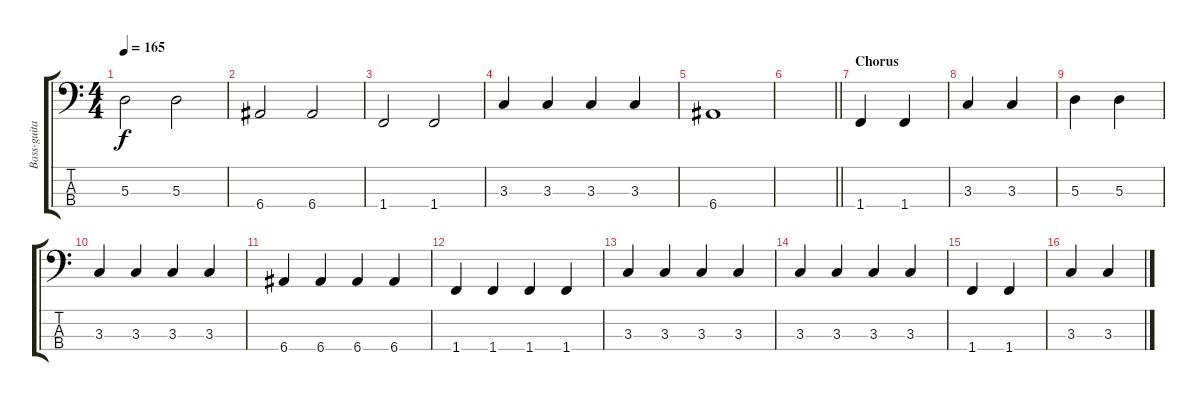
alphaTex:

\track ("Bass-guitar" "Bass-guita") {instrument acousticbass}
\staff {score tabs}
\tuning (G2 D2 A1 E1) {hide}
\ts (4 4)
\tempo 165
\clef f4
\ks c
5.3.2{dy f} 5.3.2 |
6.4.2 6.4.2 |
1.4.2 1.4.2 |
3.3.4 3.3.4 3.3.4 3.3.4 |
6.4.1 |
\barLineRight lightlight
|
\section ("" "Chorus")
1.4.4 1.4.4 |
3.3.4 3.3.4 |
5.3.4 5.3.4 |
3.3.4 3.3.4 3.3.4 3.3.4 |
6.4.4 6.4.4 6.4.4 6.4.4 |
1.4.4 1.4.4 1.4.4 1.4.4 |
3.3.4 3.3.4 3.3.4 3.3.4 |
3.3.4 3.3.4 3.3.4 3.3.4 |
1.4.4 1.4.4 |
3.3.4 3.3.4
